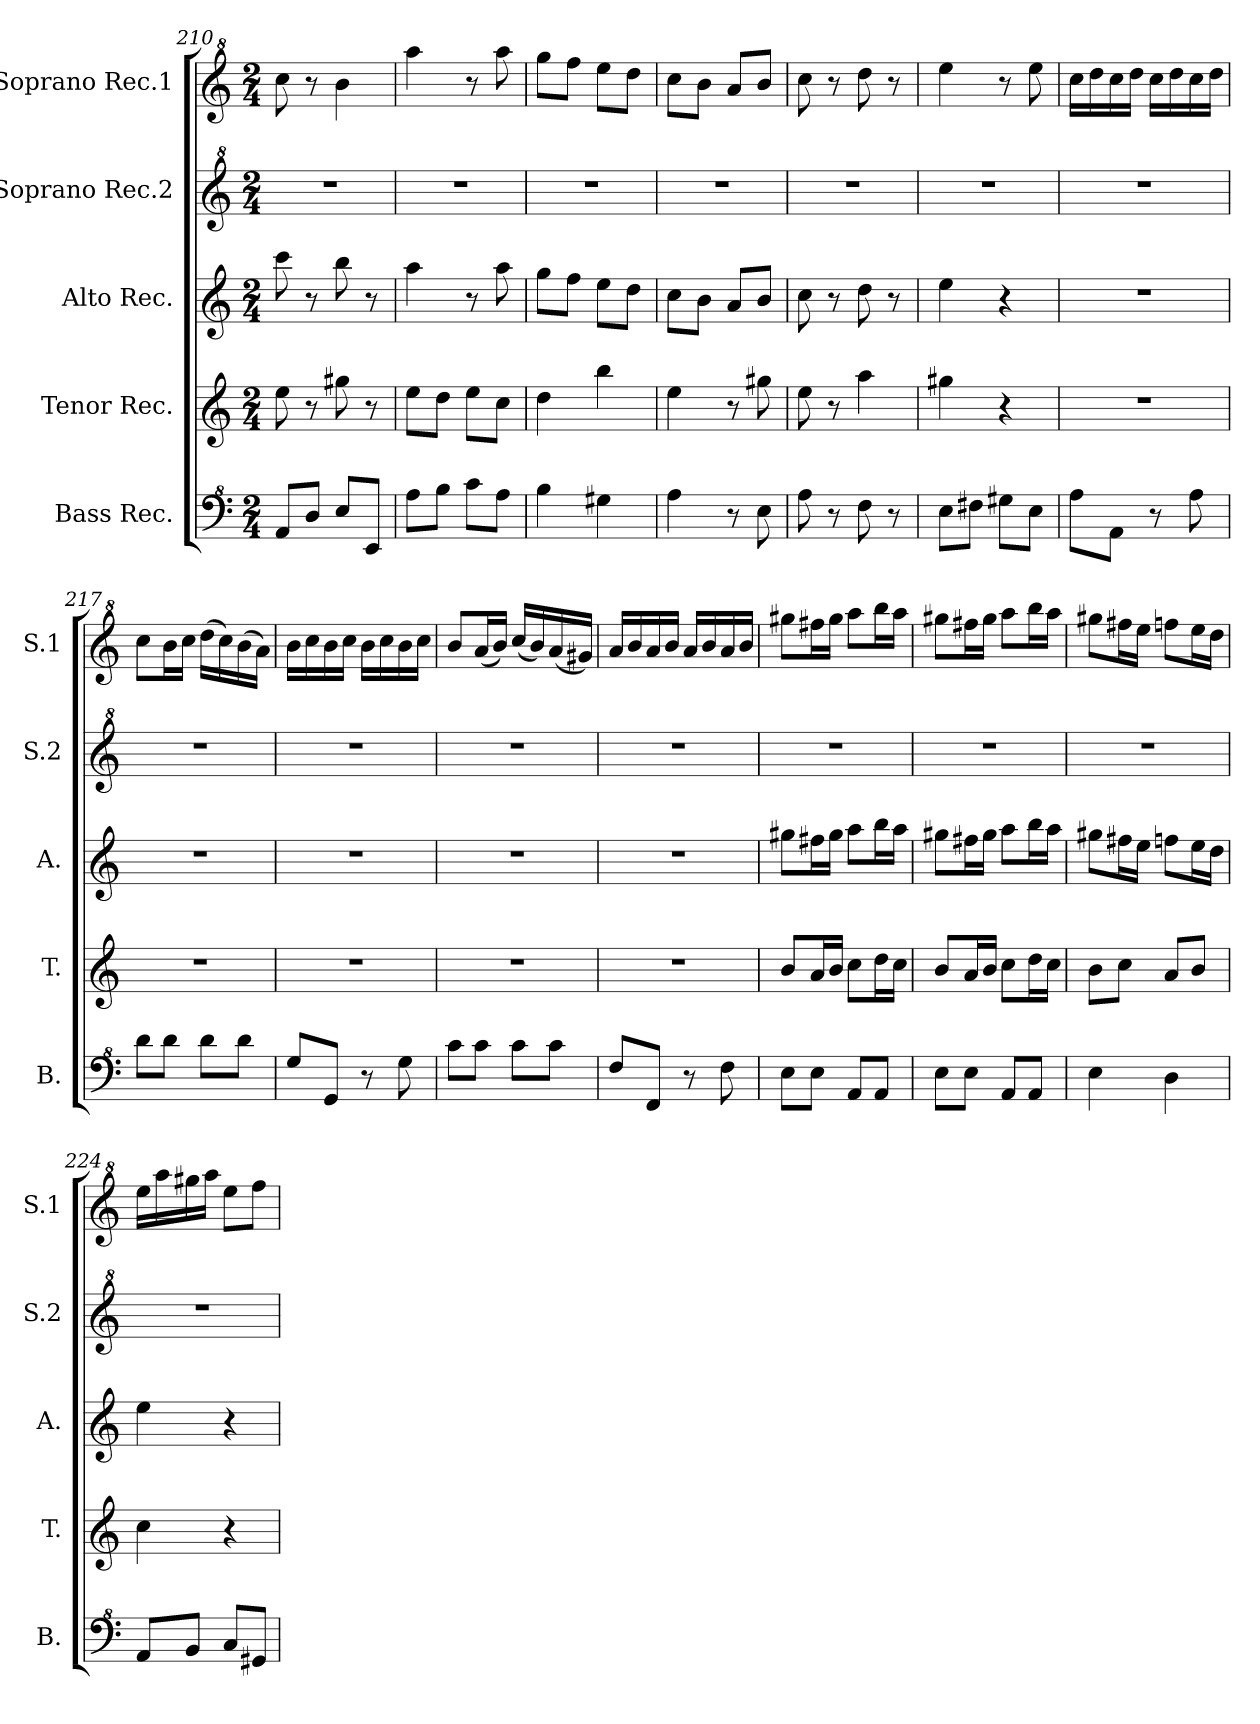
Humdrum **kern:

**kern	**kern	**kern	**kern	**kern
*part5	*part4	*part3	*part2	*part1
*staff5	*staff4	*staff3	*staff2	*staff1
*I"Bass Rec.	*I"Tenor Rec.	*I"Alto Rec.	*I"Soprano Rec.2	*I"Soprano Rec.1
*I'B.	*I'T.	*I'A.	*I'S.2	*I'S.1
*clefF^4	*clefG2	*clefG2	*clefG^2	*clefG^2
*k[]	*k[]	*k[]	*k[]	*k[]
*M2/4	*M2/4	*M2/4	*M2/4	*M2/4
=210	=210	=210	=210	=210
8A/L	8ee\	8ccc\	2r	8ccc\
8d/J	8r	8r	.	8r
8e/L	8gg#X\	8bb\	.	4bb\
8E/J	8r	8r	.	.
=211	=211	=211	=211	=211
8a\L	8ee\L	4aa\	2r	4aaa\
8b\J	8dd\J	.	.	.
8cc\L	8ee\L	8r	.	8r
8a\J	8cc\J	8aa\	.	8aaa\
=212	=212	=212	=212	=212
4b\	4dd\	8gg\L	2r	8ggg\L
.	.	8ff\J	.	8fff\J
4g#X\	4bb\	8ee\L	.	8eee\L
.	.	8dd\J	.	8ddd\J
=213	=213	=213	=213	=213
4a\	4ee\	8cc\L	2r	8ccc\L
.	.	8b\J	.	8bb\J
8r	8r	8a/L	.	8aa/L
8e\	8gg#X\	8b/J	.	8bb/J
=214	=214	=214	=214	=214
8a\	8ee\	8cc\	2r	8ccc\
8r	8r	8r	.	8r
8f\	4aa\	8dd\	.	8ddd\
8r	.	8r	.	8r
=215	=215	=215	=215	=215
8e\L	4gg#X\	4ee\	2r	4eee\
8f#X\J	.	.	.	.
8g#X\L	4r	4r	.	8r
8e\J	.	.	.	8eee\
!!LO:LB:g=z
=216	=216	=216	=216	=216
8a\L	2r	2r	2r	16ccc\LL
.	.	.	.	16ddd\
8A\J	.	.	.	16ccc\
.	.	.	.	16ddd\JJ
8r	.	.	.	16ccc\LL
.	.	.	.	16ddd\
8a\	.	.	.	16ccc\
.	.	.	.	16ddd\JJ
=217	=217	=217	=217	=217
8dd\L	2r	2r	2r	8ccc\L
8dd\J	.	.	.	16bb\L
.	.	.	.	16ccc\JJ
8dd\L	.	.	.	(16ddd\LL
.	.	.	.	16ccc\)
8dd\J	.	.	.	(16bb\
.	.	.	.	16aa\JJ)
=218	=218	=218	=218	=218
8g/L	2r	2r	2r	16bb\LL
.	.	.	.	16ccc\
8G/J	.	.	.	16bb\
.	.	.	.	16ccc\JJ
8r	.	.	.	16bb\LL
.	.	.	.	16ccc\
8g\	.	.	.	16bb\
.	.	.	.	16ccc\JJ
=219	=219	=219	=219	=219
8cc\L	2r	2r	2r	8bb/L
8cc\J	.	.	.	(16aa/L
.	.	.	.	16bb/JJ)
8cc\L	.	.	.	(16ccc/LL
.	.	.	.	16bb/)
8cc\J	.	.	.	(16aa/
.	.	.	.	16gg#X/JJ)
=220	=220	=220	=220	=220
8f/L	2r	2r	2r	16aa/LL
.	.	.	.	16bb/
8F/J	.	.	.	16aa/
.	.	.	.	16bb/JJ
8r	.	.	.	16aa/LL
.	.	.	.	16bb/
8f\	.	.	.	16aa/
.	.	.	.	16bb/JJ
=221	=221	=221	=221	=221
8e\L	8b/L	8gg#X\L	2r	8ggg#X\L
8e\J	16a/L	16ff#X\L	.	16fff#X\L
.	16b/JJ	16gg#\JJ	.	16ggg#\JJ
8A/L	8cc\L	8aa\L	.	8aaa\L
8A/J	16dd\L	16bb\L	.	16bbb\L
.	16cc\JJ	16aa\JJ	.	16aaa\JJ
=222	=222	=222	=222	=222
8e\L	8b/L	8gg#X\L	2r	8ggg#X\L
8e\J	16a/L	16ff#X\L	.	16fff#X\L
.	16b/JJ	16gg#\JJ	.	16ggg#\JJ
8A/L	8cc\L	8aa\L	.	8aaa\L
8A/J	16dd\L	16bb\L	.	16bbb\L
.	16cc\JJ	16aa\JJ	.	16aaa\JJ
=223	=223	=223	=223	=223
4e\	8b\L	8gg#X\L	2r	8ggg#X\L
.	8cc\J	16ff#X\L	.	16fff#X\L
.	.	16ee\JJ	.	16eee\JJ
4d\	8a/L	8ffn\L	.	8fffn\L
.	8b/J	16ee\L	.	16eee\L
.	.	16dd\JJ	.	16ddd\JJ
!!LO:LB:g=z
=224	=224	=224	=224	=224
8A/L	4cc\	4ee\	2r	16eee\LL
.	.	.	.	16aaa\
8B/J	.	.	.	16ggg#X\
.	.	.	.	16aaa\JJ
8c/L	4r	4r	.	8eee\L
8G#X/J	.	.	.	8fff\J
=	=	=	=	=
*-	*-	*-	*-	*-
